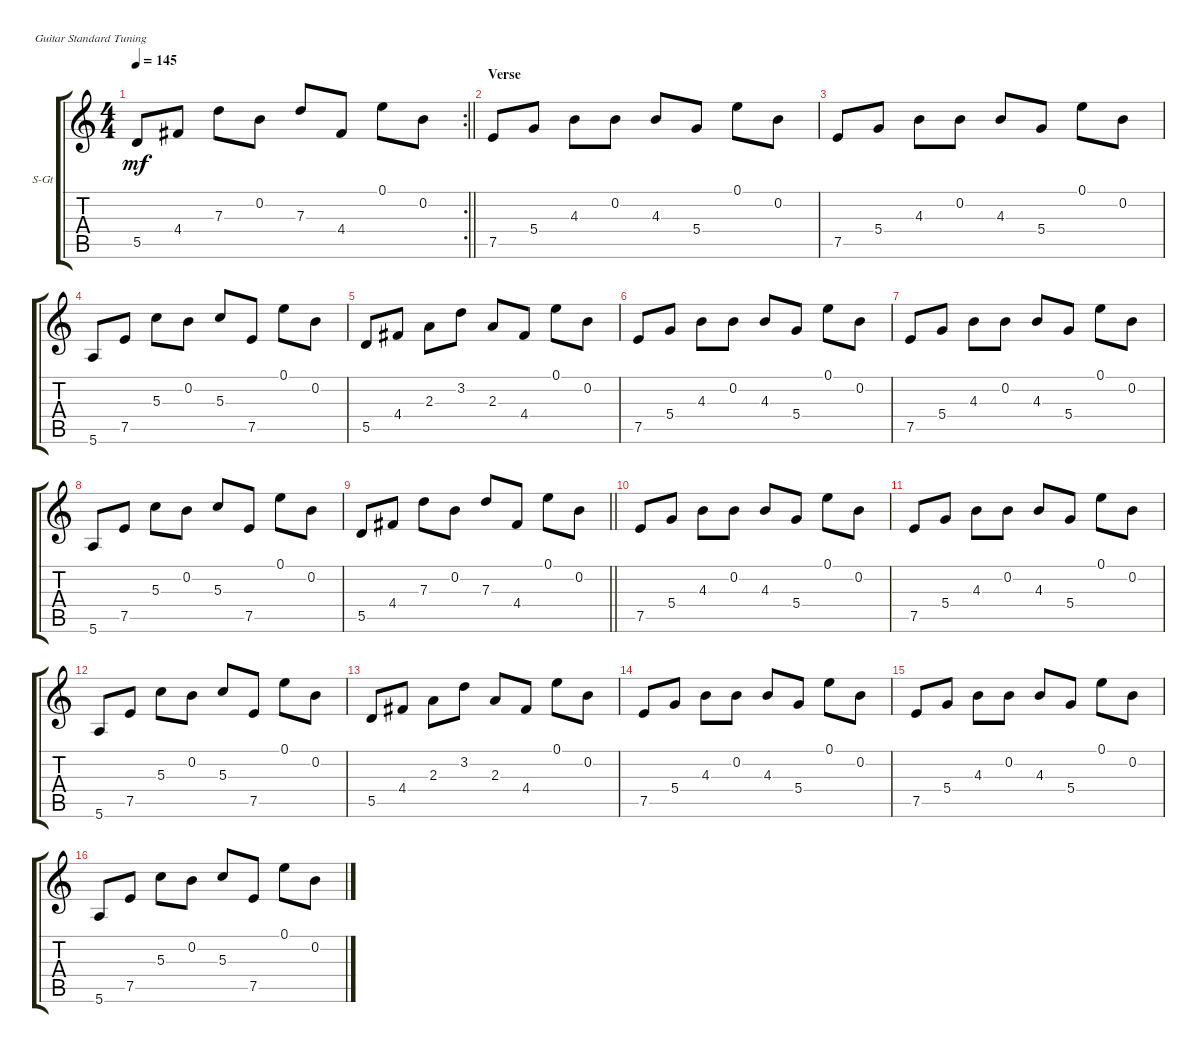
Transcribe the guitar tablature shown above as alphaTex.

\defaultSystemsLayout 4
\bracketExtendMode groupsimilarinstruments
\firstSystemTrackNameOrientation horizontal
\otherSystemsTrackNameOrientation horizontal
\track ("Steel Guitar" "S-Gt") {instrument acousticguitarsteel}
\staff {score tabs}
\tuning (E4 B3 G3 D3 A2 E2)
\rc 2
\ts (4 4)
\tempo 145
\clef g2
\barLineRight lightlight
\ks c
5.5.8{dy mf} 4.4.8 7.3.8 0.2.8 7.3.8 4.4.8 0.1.8 0.2.8 |
\section ("" "Verse")
7.5.8 5.4.8 4.3.8 0.2.8 4.3.8 5.4.8 0.1.8 0.2.8 |
7.5.8 5.4.8 4.3.8 0.2.8 4.3.8 5.4.8 0.1.8 0.2.8 |
5.6.8 7.5.8 5.3.8 0.2.8 5.3.8 7.5.8 0.1.8 0.2.8 |
5.5.8 4.4.8 2.3.8 3.2.8 2.3.8 4.4.8 0.1.8 0.2.8 |
7.5.8 5.4.8 4.3.8 0.2.8 4.3.8 5.4.8 0.1.8 0.2.8 |
7.5.8 5.4.8 4.3.8 0.2.8 4.3.8 5.4.8 0.1.8 0.2.8 |
5.6.8 7.5.8 5.3.8 0.2.8 5.3.8 7.5.8 0.1.8 0.2.8 |
\barLineRight lightlight
5.5.8 4.4.8 7.3.8 0.2.8 7.3.8 4.4.8 0.1.8 0.2.8 |
7.5.8 5.4.8 4.3.8 0.2.8 4.3.8 5.4.8 0.1.8 0.2.8 |
7.5.8 5.4.8 4.3.8 0.2.8 4.3.8 5.4.8 0.1.8 0.2.8 |
5.6.8 7.5.8 5.3.8 0.2.8 5.3.8 7.5.8 0.1.8 0.2.8 |
5.5.8 4.4.8 2.3.8 3.2.8 2.3.8 4.4.8 0.1.8 0.2.8 |
7.5.8 5.4.8 4.3.8 0.2.8 4.3.8 5.4.8 0.1.8 0.2.8 |
7.5.8 5.4.8 4.3.8 0.2.8 4.3.8 5.4.8 0.1.8 0.2.8 |
5.6.8 7.5.8 5.3.8 0.2.8 5.3.8 7.5.8 0.1.8 0.2.8
